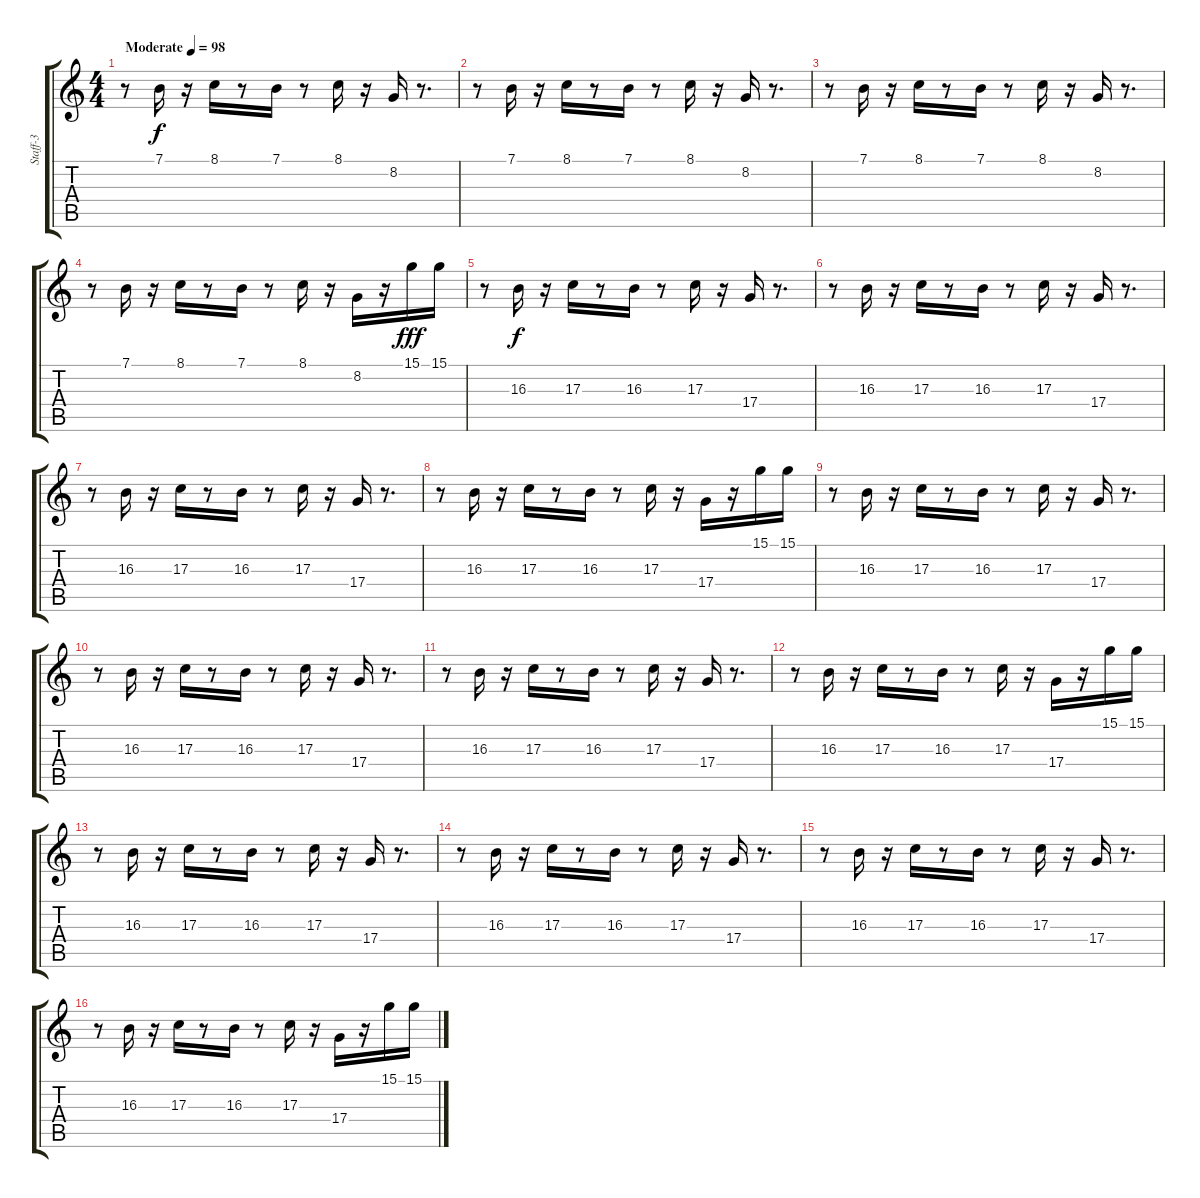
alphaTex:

\track ("Staff-3" "Staff-3") {instrument electricpiano1}
\staff {score tabs}
\tuning (E4 B3 G3 D3 A2 E2) {hide}
\ts (4 4)
\tempo (98 "Moderate")
\clef g2
\ks c
r.8{dy f instrument electricpiano1} 7.1.16 r.16 8.1.16 r.8 7.1.16 r.8 8.1.16 r.16 8.2.16 r.8{d} |
r.8 7.1.16 r.16 8.1.16 r.8 7.1.16 r.8 8.1.16 r.16 8.2.16 r.8{d} |
r.8 7.1.16 r.16 8.1.16 r.8 7.1.16 r.8 8.1.16 r.16 8.2.16 r.8{d} |
r.8 7.1.16 r.16 8.1.16 r.8 7.1.16 r.8 8.1.16 r.16 8.2.16 r.16 15.1.16{dy fff} 15.1.16 |
r.8 16.3.16{dy f} r.16 17.3.16 r.8 16.3.16 r.8 17.3.16 r.16 17.4.16 r.8{d} |
r.8 16.3.16 r.16 17.3.16 r.8 16.3.16 r.8 17.3.16 r.16 17.4.16 r.8{d} |
r.8 16.3.16 r.16 17.3.16 r.8 16.3.16 r.8 17.3.16 r.16 17.4.16 r.8{d} |
r.8 16.3.16 r.16 17.3.16 r.8 16.3.16 r.8 17.3.16 r.16 17.4.16 r.16 15.1.16 15.1.16 |
r.8 16.3.16 r.16 17.3.16 r.8 16.3.16 r.8 17.3.16 r.16 17.4.16 r.8{d} |
r.8 16.3.16 r.16 17.3.16 r.8 16.3.16 r.8 17.3.16 r.16 17.4.16 r.8{d} |
r.8 16.3.16 r.16 17.3.16 r.8 16.3.16 r.8 17.3.16 r.16 17.4.16 r.8{d} |
r.8 16.3.16 r.16 17.3.16 r.8 16.3.16 r.8 17.3.16 r.16 17.4.16 r.16 15.1.16 15.1.16 |
r.8 16.3.16 r.16 17.3.16 r.8 16.3.16 r.8 17.3.16 r.16 17.4.16 r.8{d} |
r.8 16.3.16 r.16 17.3.16 r.8 16.3.16 r.8 17.3.16 r.16 17.4.16 r.8{d} |
r.8 16.3.16 r.16 17.3.16 r.8 16.3.16 r.8 17.3.16 r.16 17.4.16 r.8{d} |
r.8 16.3.16 r.16 17.3.16 r.8 16.3.16 r.8 17.3.16 r.16 17.4.16 r.16 15.1.16 15.1.16
